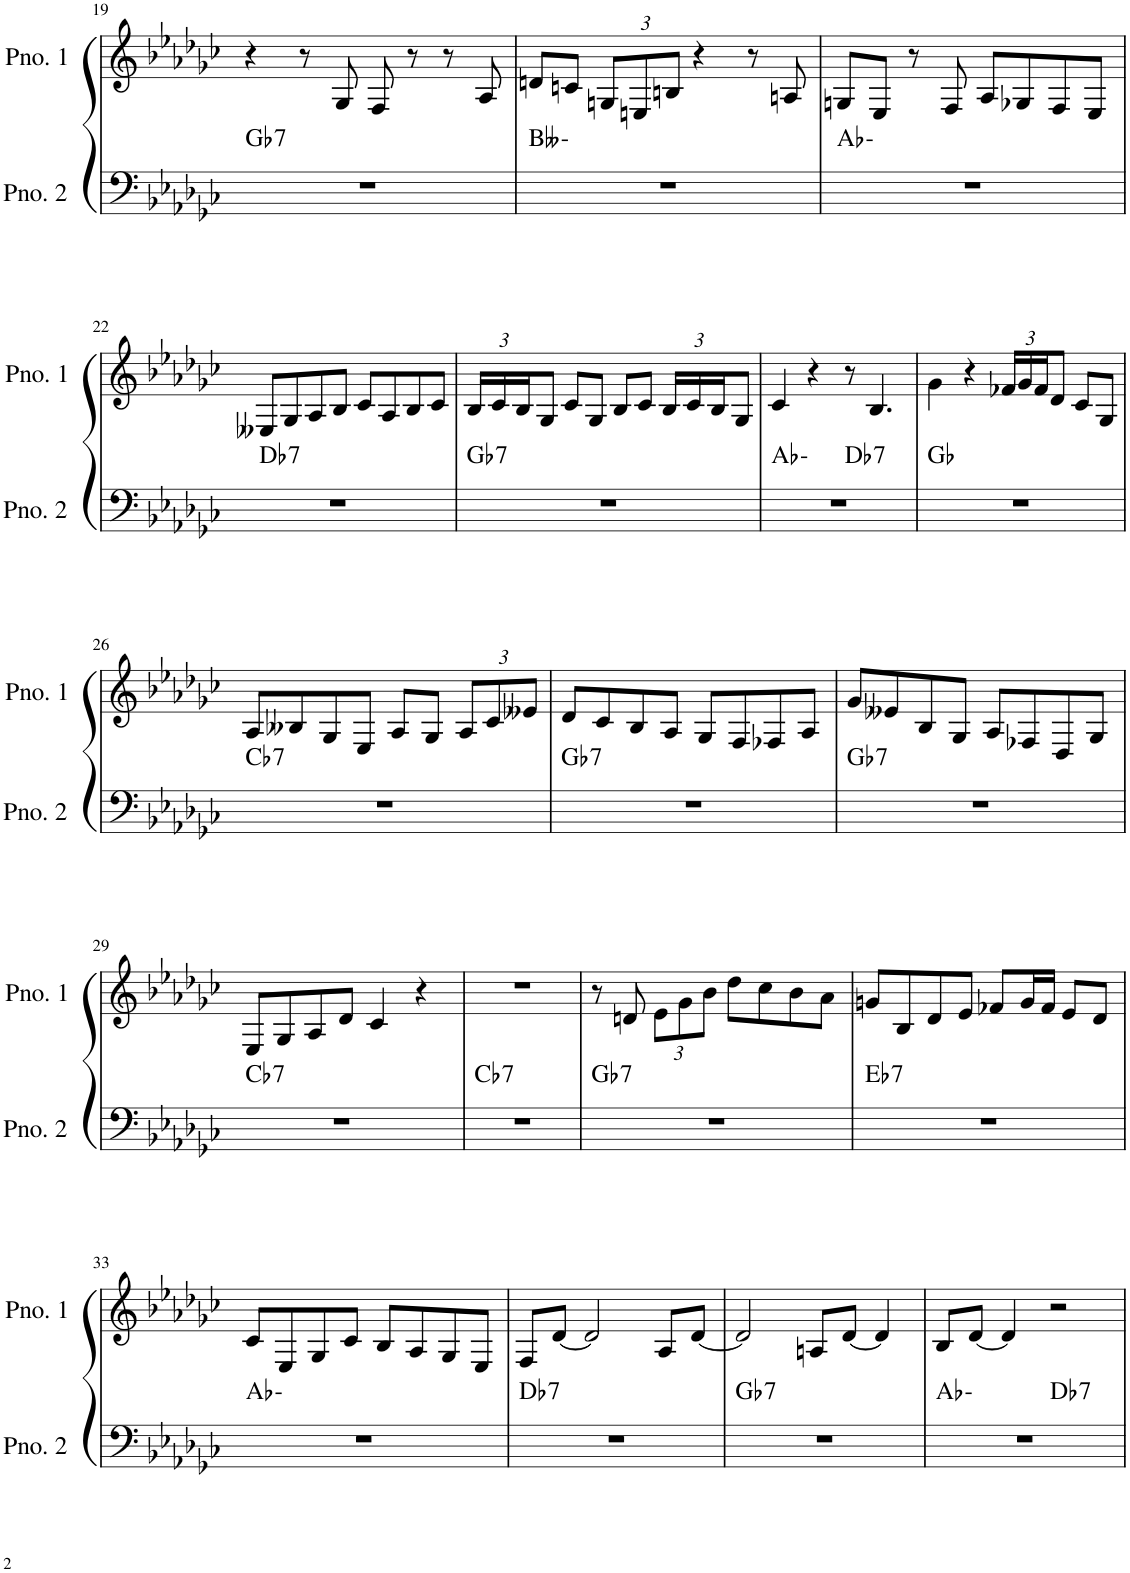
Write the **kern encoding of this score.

**kern	**harte	**kern
*part2	*part2	*part1
*staff2	*	*staff1
*I"ピアノ 2	*	*I"ピアノ 1
!!LO:PB:g=z
*clefF4	*	*clefG2
*k[b-e-a-d-g-c-]	*	*k[b-e-a-d-g-c-]
*M4/4	*	*M4/4
=19	=19	=19
!	!LO:H:kt=7	!
1r	Gb:7	4r
.	.	8r
.	.	8G-/
.	.	8F/
.	.	8r
.	.	8r
.	.	8A-/
=20	=20	=20
1r	Bbb:min	8dn/L
.	.	8cn/J
*	*	*Xbrackettup
.	.	12Gn/L
.	.	12En/
.	.	12Bn/J
.	.	4r
.	.	8r
.	.	8An/
=21	=21	=21
1r	Ab:min	8Gn/L
.	.	8E-/J
.	.	8r
.	.	8F/
.	.	8A-/L
.	.	8G-X/
.	.	8F/
.	.	8E-/J
!!LO:LB:g=z
=22	=22	=22
!	!LO:H:kt=7	!
1r	Db:7	8E--X/L
.	.	8G-/
.	.	8A-/
.	.	8B-/J
.	.	8c-/L
.	.	8A-/
.	.	8B-/
.	.	8c-/J
=23	=23	=23
!	!LO:H:kt=7	!
1r	Gb:7	24B-/LL
.	.	24c-/
.	.	24B-/J
.	.	8G-/J
.	.	8c-/L
.	.	8G-/J
.	.	8B-/L
.	.	8c-/J
.	.	24B-/LL
.	.	24c-/
.	.	24B-/J
.	.	8G-/J
=24	=24	=24
*^	*	*
1r	2ryy	Ab:min	4c-/
.	.	.	4r
!	!	!LO:H:kt=7	!
.	2ryy	Db:7	8r
.	.	.	4.B-/
*v	*v	*	*
=25	=25	=25
1r	Gb:maj	4g-\
.	.	4r
.	.	24f-X/LL
.	.	24g-/
.	.	24f-/J
.	.	8d-/J
.	.	8c-/L
.	.	8G-/J
!!LO:LB:g=z
=26	=26	=26
!	!LO:H:kt=7	!
1r	Cb:7	8A-/L
.	.	8B--X/
.	.	8G-/
.	.	8E-/J
.	.	8A-/L
.	.	8G-/J
.	.	12A-/L
.	.	12c-/
.	.	12e--X/J
=27	=27	=27
!	!LO:H:kt=7	!
1r	Gb:7	8d-/L
.	.	8c-/
.	.	8B-/
.	.	8A-/J
.	.	8G-/L
.	.	8F/
.	.	8F-X/
.	.	8A-/J
=28	=28	=28
!	!LO:H:kt=7	!
1r	Gb:7	8g-/L
.	.	8e--X/
.	.	8B-/
.	.	8G-/J
.	.	8A-/L
.	.	8F-X/
.	.	8D-/
.	.	8G-/J
!!LO:LB:g=z
=29	=29	=29
!	!LO:H:kt=7	!
1r	Cb:7	8E-/L
.	.	8G-/
.	.	8A-/
.	.	8d-/J
.	.	4c-/
.	.	4r
=30	=30	=30
!	!LO:H:kt=7	!
1r	Cb:7	1r
=31	=31	=31
!	!LO:H:kt=7	!
1r	Gb:7	8r
.	.	8dn/
.	.	12e-\L
.	.	12g-\
.	.	12b-\J
.	.	8dd-\L
.	.	8cc-\
.	.	8b-\
.	.	8a-\J
=32	=32	=32
!	!LO:H:kt=7	!
1r	Eb:7	8gn/L
.	.	8B-/
.	.	8d-/
.	.	8e-/J
.	.	8f-X/L
.	.	16g/L
.	.	16f-/JJ
.	.	8e-/L
.	.	8d-/J
!!LO:LB:g=z
=33	=33	=33
1r	Ab:min	8c-/L
.	.	8E-/
.	.	8G-/
.	.	8c-/J
.	.	8B-/L
.	.	8A-/
.	.	8G-/
.	.	8E-/J
=34	=34	=34
!	!LO:H:kt=7	!
1r	Db:7	8F/L
.	.	[8d-/J
.	.	2d-/]
.	.	8A-/L
.	.	[8d-/J
=35	=35	=35
!	!LO:H:kt=7	!
1r	Gb:7	2d-/]
.	.	8An/L
.	.	[8d-/J
.	.	4d-/]
=36	=36	=36
*^	*	*
1r	2ryy	Ab:min	8B-/L
.	.	.	[8d-/J
.	.	.	4d-/]
!	!	!LO:H:kt=7	!
.	2ryy	Db:7	2r
*v	*v	*	*
=	=	=
*-	*-	*-
